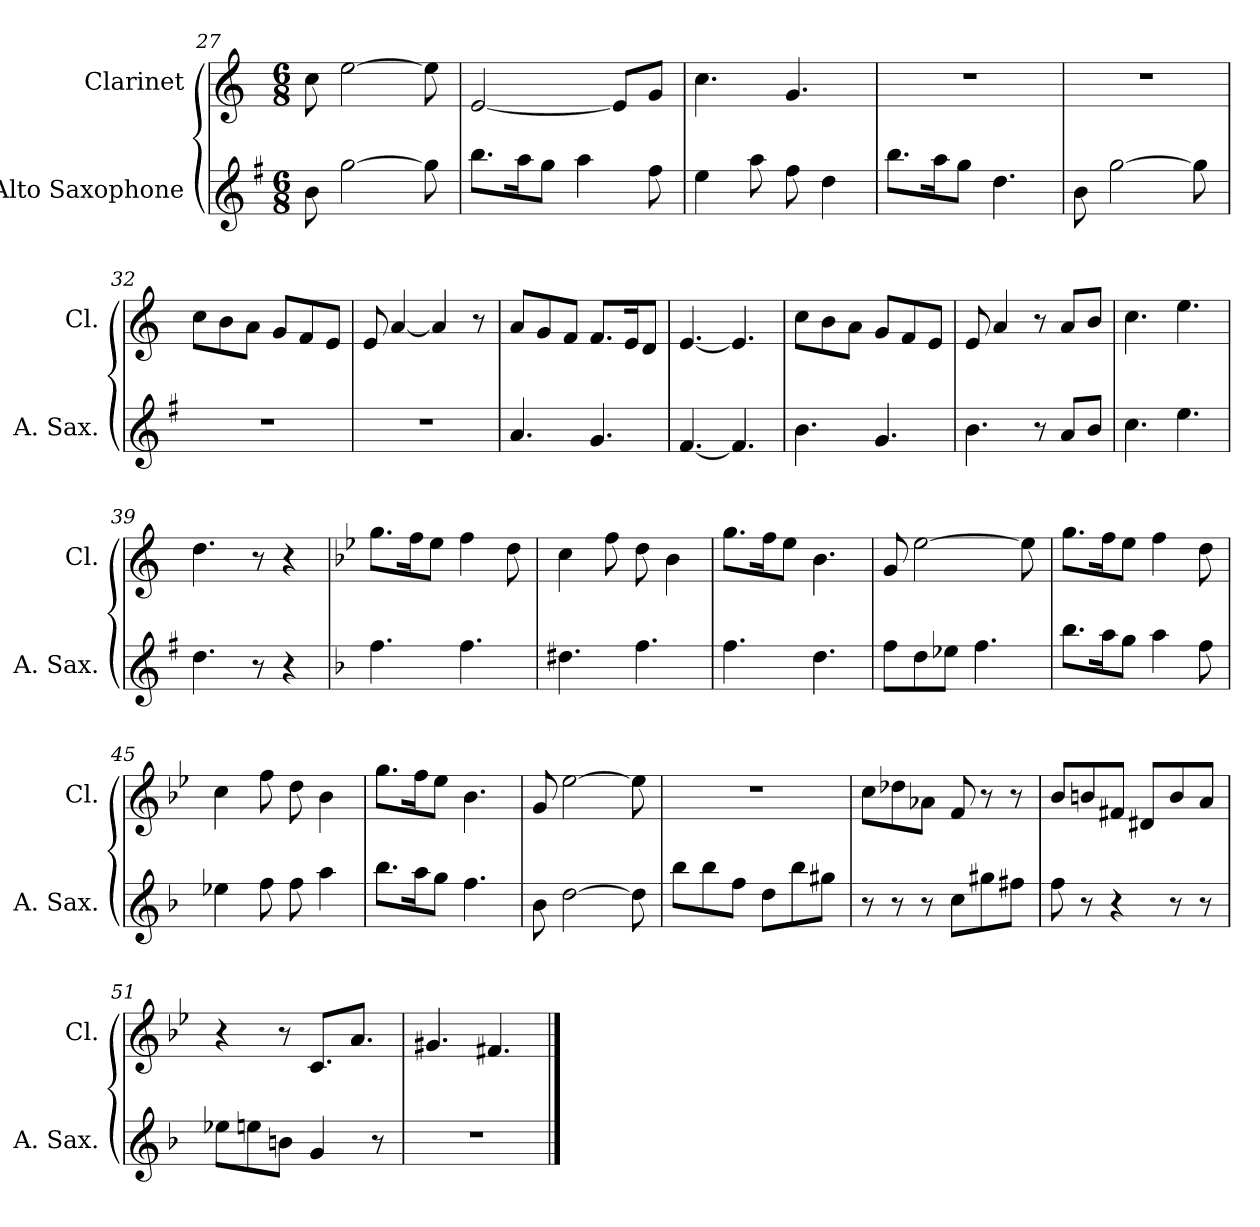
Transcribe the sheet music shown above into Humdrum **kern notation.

**kern	**kern
*part2	*part1
*staff2	*staff1
*I"Alto Saxophone	*I"Clarinet
*I'A. Sax.	*I'Cl.
*clefG2	*clefG2
*ITrd5c9	*ITrd1c2
*k[b-e-]	*k[b-e-]
*M6/8	*M6/8
=27	=27
8d\	8b-\
[2b-\	[2dd\
8b-\]	8dd\]
=28	=28
8.dd\L	[2d/
16cc\K	.
8b-\J	.
4cc\	.
.	8d/L]
8a\	8f/J
=29	=29
4g\	4.b-\
8cc\	.
8a\	4.f/
4f\	.
!!LO:LB:g=z
=30	=30
8.dd\L	2.r
16cc\K	.
8b-\J	.
4.f\	.
=31	=31
8d\	2.r
[2b-\	.
8b-\]	.
=32	=32
2.r	8b-\L
.	8a\
.	8g\J
.	8f/L
.	8e-/
.	8d/J
=33	=33
2.r	8d/
.	[4g/
.	4g/]
.	8r
=34	=34
4.c/	8g/L
.	8f/
.	8e-/J
4.B-/	8.e-/L
.	16d/K
.	8c/J
=35	=35
[4.A/	[4.d/
4.A/]	4.d/]
=36	=36
4.d\	8b-\L
.	8a\
.	8g\J
4.B-/	8f/L
.	8e-/
.	8d/J
!!LO:PB:g=z
=37	=37
4.d\	8d/
.	4g/
8r	8r
8c/L	8g/L
8d/J	8a/J
=38	=38
4.e-\	4.b-\
4.g\	4.dd\
=39	=39
4.f\	4.cc\
8r	8r
4r	4r
=40	=40
*k[b-e-a-d-]	*k[b-e-a-d-]
4.a-\	8.ff\L
.	16ee-\K
.	8dd-\J
4.a-\	4ee-\
.	8cc\
=41	=41
4.f#X\	4b-\
.	8ee-\
4.a-\	8cc\
.	4a-\
=42	=42
4.a-\	8.ff\L
.	16ee-\K
.	8dd-\J
4.f\	4.a-\
=43	=43
8a-\L	8f/
8f\	[2dd-\
8g-X\J	.
4.a-\	.
.	8dd-\]
!!LO:LB:g=z
=44	=44
8.dd-\L	8.ff\L
16cc\K	16ee-\K
8b-\J	8dd-\J
4cc\	4ee-\
8a-\	8cc\
=45	=45
4g-X\	4b-\
8a-\	8ee-\
8a-\	8cc\
4cc\	4a-\
=46	=46
8.dd-\L	8.ff\L
16cc\K	16ee-\K
8b-\J	8dd-\J
4.a-\	4.a-\
=47	=47
8d-\	8f/
[2f\	[2dd-\
8f\]	8dd-\]
=48	=48
8dd-\L	2.r
8dd-\	.
8a-\J	.
8f\L	.
8dd-\	.
8bn\J	.
=49	=49
8r	8b-\L
8r	8cc-X\
8r	8g-X\J
8e-\L	8e-/
8bn\	8r
8an\J	8r
!!LO:LB:g=z
=50	=50
8a-\	8a-/L
8r	8an/
4r	8en/J
.	8c#X/L
8r	8a/
8r	8g/J
=51	=51
8g-X\L	4r
8gn\	.
8dn\J	8r
4B-/	8.B-/L
.	8.g/J
8r	.
=52	=52
2.r	4.f#X/
.	4.en/
==	==
*-	*-
